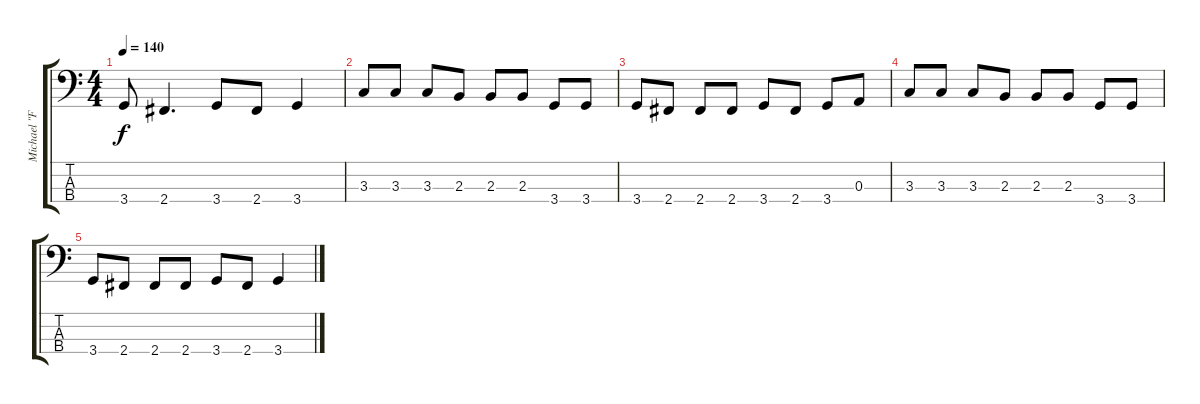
\track ("Michael \"Flint\" Vujea" "Michael \"F") {instrument electricbassfinger}
\staff {score tabs}
\tuning (G2 D2 A1 E1) {hide}
\ts (4 4)
\tempo 140
\clef f4
\ks c
3.4{t}.8{dy f} 2.4.4{d} 3.4.8 2.4.8 3.4.4 |
3.3.8 3.3.8 3.3.8 2.3.8 2.3.8 2.3.8 3.4.8 3.4.8 |
3.4.8 2.4.8 2.4.8 2.4.8 3.4.8 2.4.8 3.4.8 0.3.8 |
3.3.8 3.3.8 3.3.8 2.3.8 2.3.8 2.3.8 3.4.8 3.4.8 |
3.4.8 2.4.8 2.4.8 2.4.8 3.4.8 2.4.8 3.4.4
